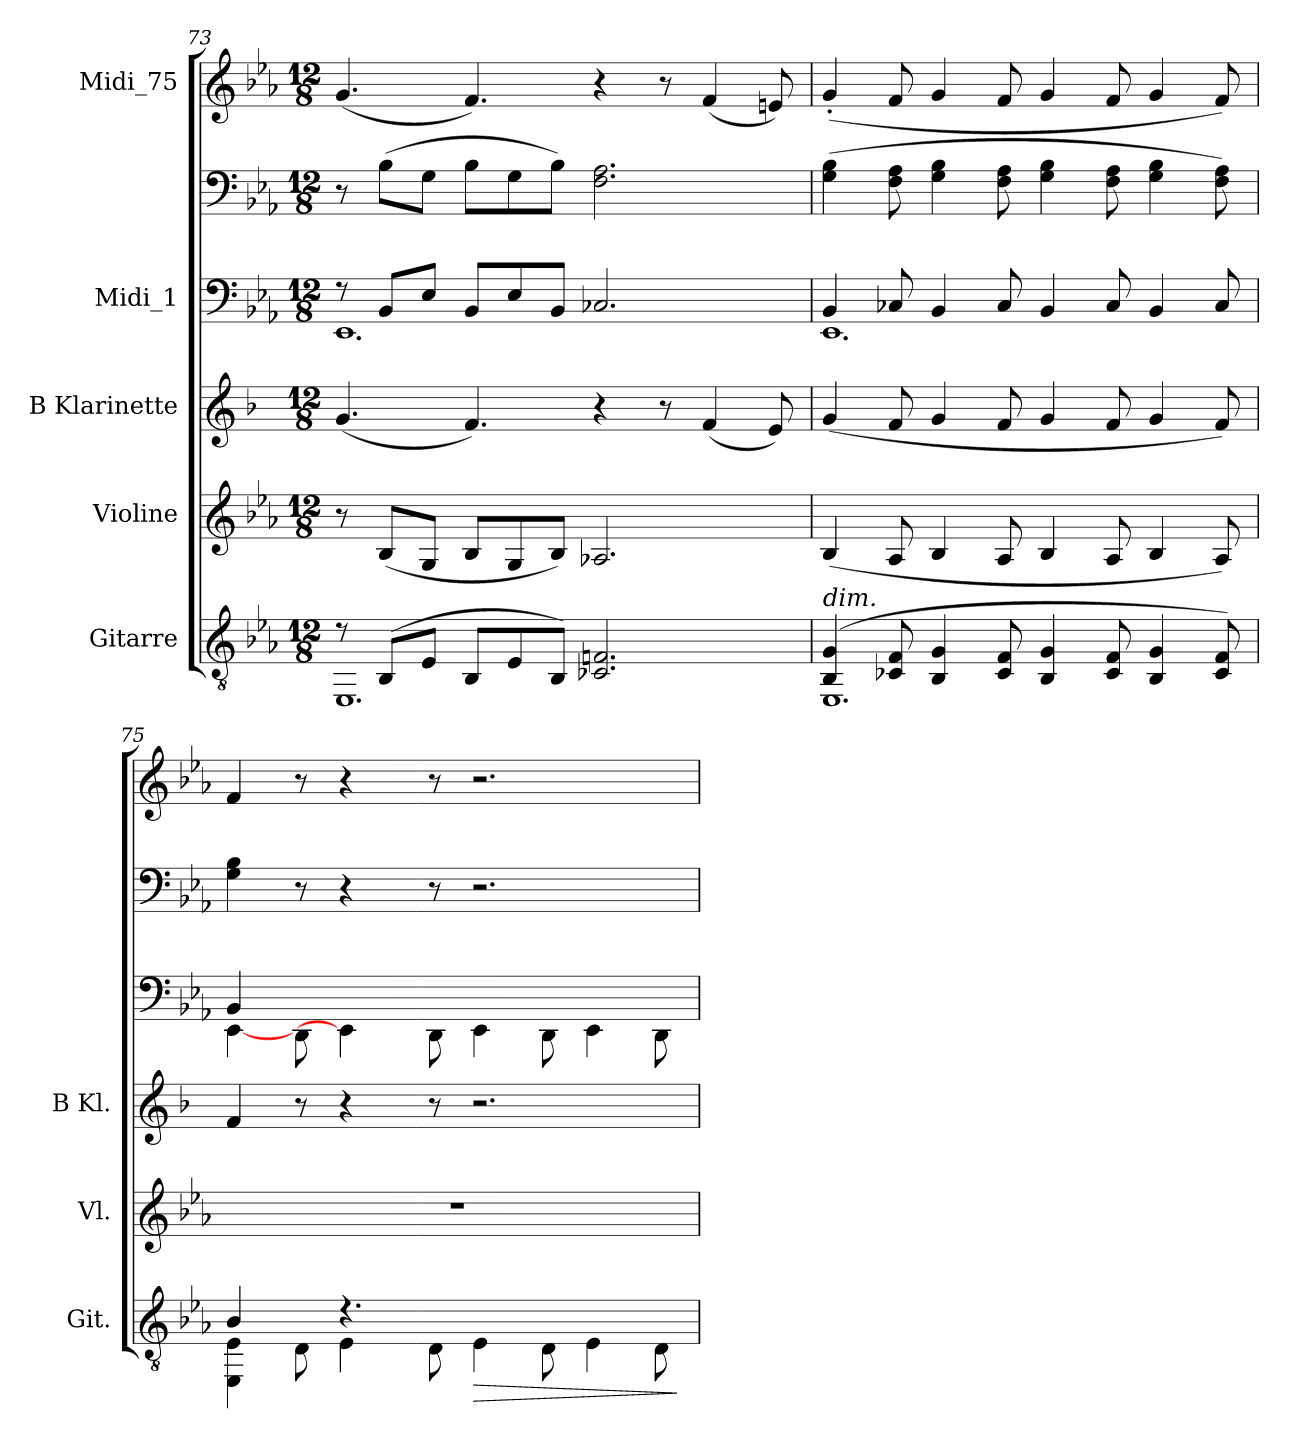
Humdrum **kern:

**kern	**dynam	**kern	**kern	**kern	**kern	**kern
*part5	*part5	*part4	*part3	*part2	*part2	*part1
*staff6	*staff6	*staff5	*staff4	*staff3	*staff2	*staff1
*I"Gitarre	*	*I"Violine	*I"B Klarinette	*I"Midi_1	*	*I"Midi_75
*I'Git.	*	*I'Vl.	*I'B Kl.	*	*	*
*clefGv2	*	*clefG2	*clefG2	*clefF4	*clefF4	*clefG2
*	*	*	*ITrd1c2	*	*	*
*k[b-e-a-]	*	*k[b-e-a-]	*k[b-e-a-]	*k[b-e-a-]	*k[b-e-a-]	*k[b-e-a-]
*M12/8	*	*M12/8	*M12/8	*M12/8	*M12/8	*M12/8
=73	=73	=73	=73	=73	=73	=73
*^	*	*	*	*^	*	*
8r	1.EE-	.	8r	(4.f/	8r	1.EE-	8r	(4.g/
(8BB-/L	.	.	(>8B-/L	.	8BB-/L	.	(>8B-\L	.
8E-/J	.	.	8G/J	.	8E-/J	.	8G\J	.
8BB-/L	.	.	8B-/L	4.e-/)	8BB-/L	.	8B-\L	4.f/)
8E-/	.	.	8G/	.	8E-/	.	8G\	.
8BB-/J)	.	.	8B-/J)	.	8BB-/J	.	8B-\J)	.
2.C-X/ 2.Fn/	.	.	2.A-X/	4r	2.C-X/	.	2.F\ 2.A-\	4r
.	.	.	.	8r	.	.	.	8r
.	.	.	.	(4e-/	.	.	.	(4f/
.	.	.	.	8d/)	.	.	.	8en/)
=74	=74	=74	=74	=74	=74	=74	=74	=74
!LO:TX:a:i:t=dim.	!	!	!	!	!	!	!	!
(>4BB-/ 4G/	1.EE-	.	(>4B-/	(4f/	4BB-/	1.EE-	(>4G\ 4B-\	(4g'/
8C-X/ 8F/	.	.	8A-/	8e-/	8C-X/	.	8F\ 8A-\	8f/
4BB-/ 4G/	.	.	4B-/	4f/	4BB-/	.	4G\ 4B-\	4g/
8C-/ 8F/	.	.	8A-/	8e-/	8C-/	.	8F\ 8A-\	8f/
4BB-/ 4G/	.	.	4B-/	4f/	4BB-/	.	4G\ 4B-\	4g/
8C-/ 8F/	.	.	8A-/	8e-/	8C-/	.	8F\ 8A-\	8f/
4BB-/ 4G/	.	.	4B-/	4f/	4BB-/	.	4G\ 4B-\	4g/
8C-/ 8F/)	.	.	8A-/)	8e-/)	8C-/	.	8F\ 8A-\)	8f/)
=75	=75	=75	=75	=75	=75	=75	=75	=75
4B-/	4EE-\ 4E-\	.	1.r	4e-/	4BB-/	[4EE-\	4G\ 4B-\	4f/
8ryy	8D\	.	.	8r	8DD\	4ryy	8r	8r
4.r	4E-\	.	.	4r	4EE-\]	.	4r	4r
.	.	.	.	.	.	2ryy	.	.
.	8D\	.	.	8r	8DD\	.	8r	8r
!	!	!LO:HP:b	!	!	!	!	!	!
2.ryy	4E-\	>	.	2.r	4EE-\	.	2.r	2.r
.	8D\	.	.	.	8DD\	2ryy	.	.
.	4E-\	.	.	.	4EE-\	.	.	.
.	8D\	.	.	.	8DD\	.	.	.
*v	*v	*	*	*	*v	*v	*	*
.	]	.	.	.	.	.
=	=	=	=	=	=	=
*-	*-	*-	*-	*-	*-	*-
